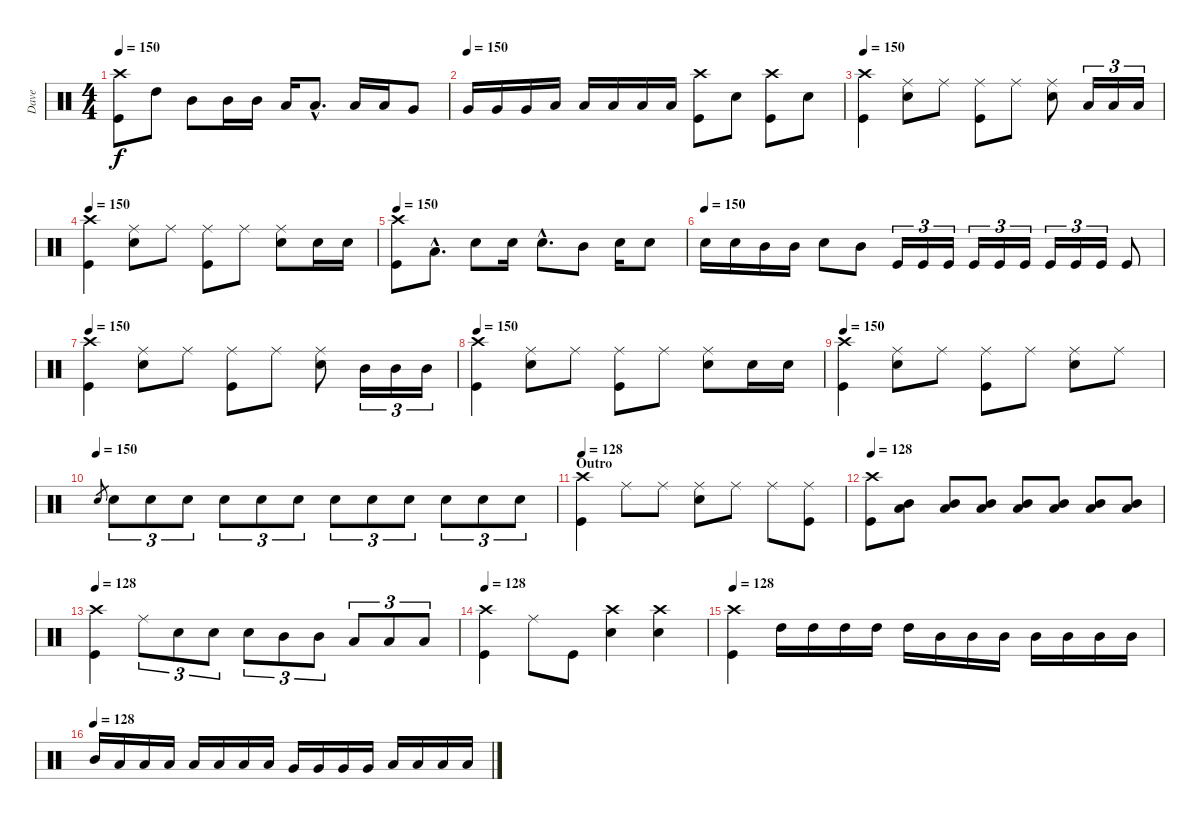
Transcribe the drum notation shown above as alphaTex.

\track ("Dave" "Dave") {instrument percussion}
\staff {score}
\articulation defaults
\ts (4 4)
\tempo 150
\clef neutral
\ks c
("Crash high (hit)" "Kick (hit)").8{dy f} "High Tom (hit)".8 "Mid Tom (hit)".8 "Mid Tom (hit)".16 "Mid Tom (hit)".16 "Low Tom (hit)".16 "Low Tom (hit)"{hac}.8{d} "Low Tom (hit)".16 "Low Tom (hit)".16 "Very Low Tom (hit)".8 |
\tempo (150)
"Very Low Tom (hit)".16 "Very Low Tom (hit)".16 "Very Low Tom (hit)".16 "Low Floor Tom (hit)".16 "Low Floor Tom (hit)".16 "Low Floor Tom (hit)".16 "Low Floor Tom (hit)".16 "Low Floor Tom (hit)".16 ("Crash high (hit)" "Kick (hit)").8 "Snare (hit) 2".8 ("Crash high (hit)" "Kick (hit)").8 "Snare (hit) 2".8 |
\tempo 150
("Crash high (hit)" "Kick (hit)").4 ("Ride (middle)" "Snare (hit) 2").8 "Ride (middle)".8 ("Ride (middle)" "Kick (hit)").8 "Ride (middle)".8 ("Ride (middle)" "Snare (hit) 2").8 "Low Tom (hit)".16{tu (3 2)} "Low Tom (hit)".16{tu (3 2)} "Low Tom (hit)".16{tu (3 2)} |
\tempo 150
("Crash high (hit)" "Kick (hit)").4 ("Ride (middle)" "Snare (hit) 2").8 "Ride (middle)".8 ("Ride (middle)" "Kick (hit)").8 "Ride (middle)".8 ("Ride (middle)" "Snare (hit) 2").8 "Snare (hit) 2".16 "Snare (hit) 2".16 |
\tempo 150
("Crash high (hit)" "Kick (hit)").8 "Low Tom (hit)"{hac}.8{d} "Snare (hit) 2".8 "Snare (hit) 2".16 "Snare (hit) 2"{hac}.8{d} "Mid Tom (hit)".8 "Snare (hit) 2".16 "Snare (hit) 2".8 |
\tempo (150)
"Snare (hit) 2".16 "Snare (hit) 2".16 "Mid Tom (hit)".16 "Mid Tom (hit)".16 "Snare (hit) 2".8 "Mid Tom (hit)".8 "Kick (hit)".16{tu (3 2)} "Kick (hit)".16{tu (3 2)} "Kick (hit)".16{tu (3 2)} "Kick (hit)".16{tu (3 2)} "Kick (hit)".16{tu (3 2)} "Kick (hit)".16{tu (3 2)} "Kick (hit)".16{tu (3 2)} "Kick (hit)".16{tu (3 2)} "Kick (hit)".16{tu (3 2)} "Kick (hit)".8 |
\tempo 150
("Crash high (hit)" "Kick (hit)").4 ("Ride (middle)" "Snare (hit) 2").8 "Ride (middle)".8 ("Ride (middle)" "Kick (hit)").8 "Ride (middle)".8 ("Ride (middle)" "Snare (hit) 2").8 "Mid Tom (hit)".16{tu (3 2)} "Mid Tom (hit)".16{tu (3 2)} "Mid Tom (hit)".16{tu (3 2)} |
\tempo 150
("Crash high (hit)" "Kick (hit)").4 ("Ride (middle)" "Snare (hit) 2").8 "Ride (middle)".8 ("Ride (middle)" "Kick (hit)").8 "Ride (middle)".8 ("Ride (middle)" "Snare (hit) 2").8 "Snare (hit) 2".16 "Snare (hit) 2".16 |
\tempo 150
("Crash high (hit)" "Kick (hit)").4 ("Ride (middle)" "Snare (hit) 2").8 "Ride (middle)".8 ("Ride (middle)" "Kick (hit)").8 "Ride (middle)".8 ("Ride (middle)" "Snare (hit) 2").8 "Ride (middle)".8 |
\tempo (150)
"Snare (hit) 2".8{gr} "Snare (hit) 2".8{tu (3 2)} "Snare (hit) 2".8{tu (3 2)} "Snare (hit) 2".8{tu (3 2)} "Snare (hit) 2".8{tu (3 2)} "Snare (hit) 2".8{tu (3 2)} "Snare (hit) 2".8{tu (3 2)} "Snare (hit) 2".8{tu (3 2)} "Snare (hit) 2".8{tu (3 2)} "Snare (hit) 2".8{tu (3 2)} "Snare (hit) 2".8{tu (3 2)} "Snare (hit) 2".8{tu (3 2)} "Snare (hit) 2".8{tu (3 2)} |
\section ("" "Outro")
\tempo 128
("Crash high (hit)" "Kick (hit)").4 "Ride (middle)".8 "Ride (middle)".8 ("Ride (middle)" "Snare (hit) 2").8 "Ride (middle)".8 "Ride (middle)".8 ("Ride (middle)" "Kick (hit)").8 |
\tempo 128
("Crash high (hit)" "Kick (hit)").8 ("Low Tom (hit)" "Mid Tom (hit)").8 ("Low Tom (hit)" "Mid Tom (hit)").8 ("Low Tom (hit)" "Mid Tom (hit)").8 ("Low Tom (hit)" "Mid Tom (hit)").8 ("Low Tom (hit)" "Mid Tom (hit)").8 ("Low Tom (hit)" "Mid Tom (hit)").8 ("Low Tom (hit)" "Mid Tom (hit)").8 |
\tempo 128
("Crash high (hit)" "Kick (hit)").4 "Ride (middle)".8{tu (3 2)} "Snare (hit) 2".8{tu (3 2)} "Snare (hit) 2".8{tu (3 2)} "Snare (hit) 2".8{tu (3 2)} "Mid Tom (hit)".8{tu (3 2)} "Mid Tom (hit)".8{tu (3 2)} "Low Tom (hit)".8{tu (3 2)} "Low Tom (hit)".8{tu (3 2)} "Low Tom (hit)".8{tu (3 2)} |
\tempo 128
("Crash high (hit)" "Kick (hit)").4 "Ride (middle)".8 "Kick (hit)".8 ("Crash high (hit)" "Snare (hit) 2").4 ("Crash high (hit)" "Snare (hit) 2").4 |
\tempo 128
("Crash high (hit)" "Kick (hit)").4 "High Tom (hit)".16 "High Tom (hit)".16 "High Tom (hit)".16 "High Tom (hit)".16 "High Tom (hit)".16 "Mid Tom (hit)".16 "Mid Tom (hit)".16 "Mid Tom (hit)".16 "Mid Tom (hit)".16 "Mid Tom (hit)".16 "Mid Tom (hit)".16 "Mid Tom (hit)".16 |
\tempo (128)
"Mid Tom (hit)".16 "Low Tom (hit)".16 "Low Tom (hit)".16 "Low Tom (hit)".16 "Low Tom (hit)".16 "Low Tom (hit)".16 "Low Tom (hit)".16 "Low Tom (hit)".16 "Very Low Tom (hit)".16 "Very Low Tom (hit)".16 "Very Low Tom (hit)".16 "Very Low Tom (hit)".16 "Low Floor Tom (hit)".16 "Low Floor Tom (hit)".16 "Low Floor Tom (hit)".16 "Low Floor Tom (hit)".16
